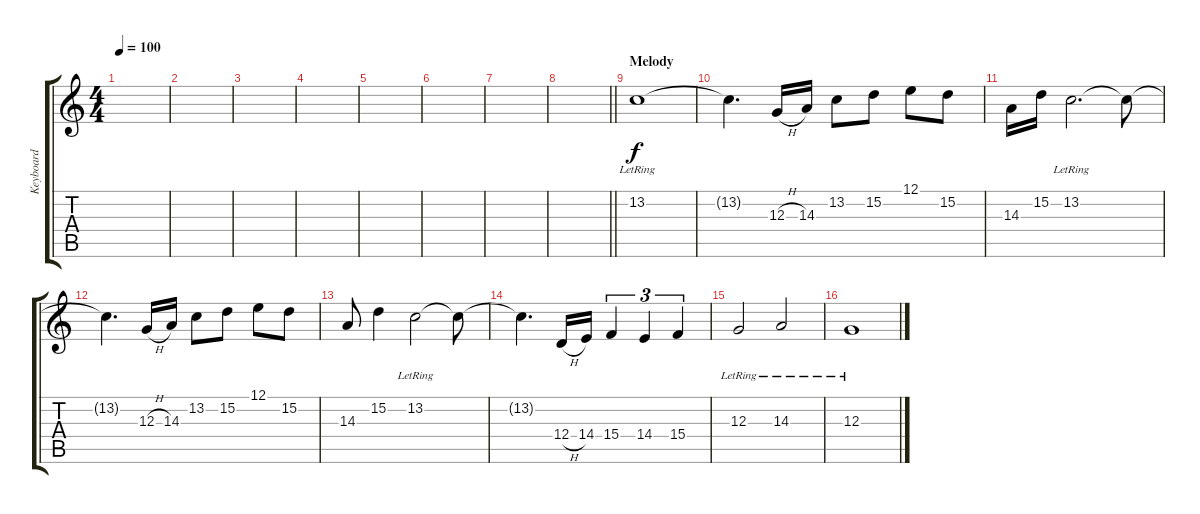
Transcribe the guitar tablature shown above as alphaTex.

\track ("Keyboard" "Keyboard") {instrument tremolostrings}
\staff {score tabs}
\tuning (E4 B3 G3 D3 A2 E2) {hide}
\ts (4 4)
\tempo 100
\clef g2
\ks c
|
|
|
|
|
|
|
\barLineRight lightlight
|
\section ("" "Melody")
13.2{lr}.1{volume 12 instrument tremolostrings} |
13.2{t}.4{d} 12.3{h}.16 14.3.16 13.2.8 15.2.8 12.1.8 15.2.8 |
14.3.16 15.2.16 13.2{lr}.2{d} 13.2{t}.8 |
13.2{t}.4{d} 12.3{h}.16 14.3.16 13.2.8 15.2.8 12.1.8 15.2.8 |
14.3.8 15.2.4 13.2{lr}.2 13.2{t}.8 |
13.2{t}.4{d} 12.4{h}.16 14.4.16 15.4.4{tu (3 2)} 14.4.4{tu (3 2)} 15.4.4{tu (3 2)} |
12.3{lr}.2 14.3{lr}.2 |
12.3{lr}.1
